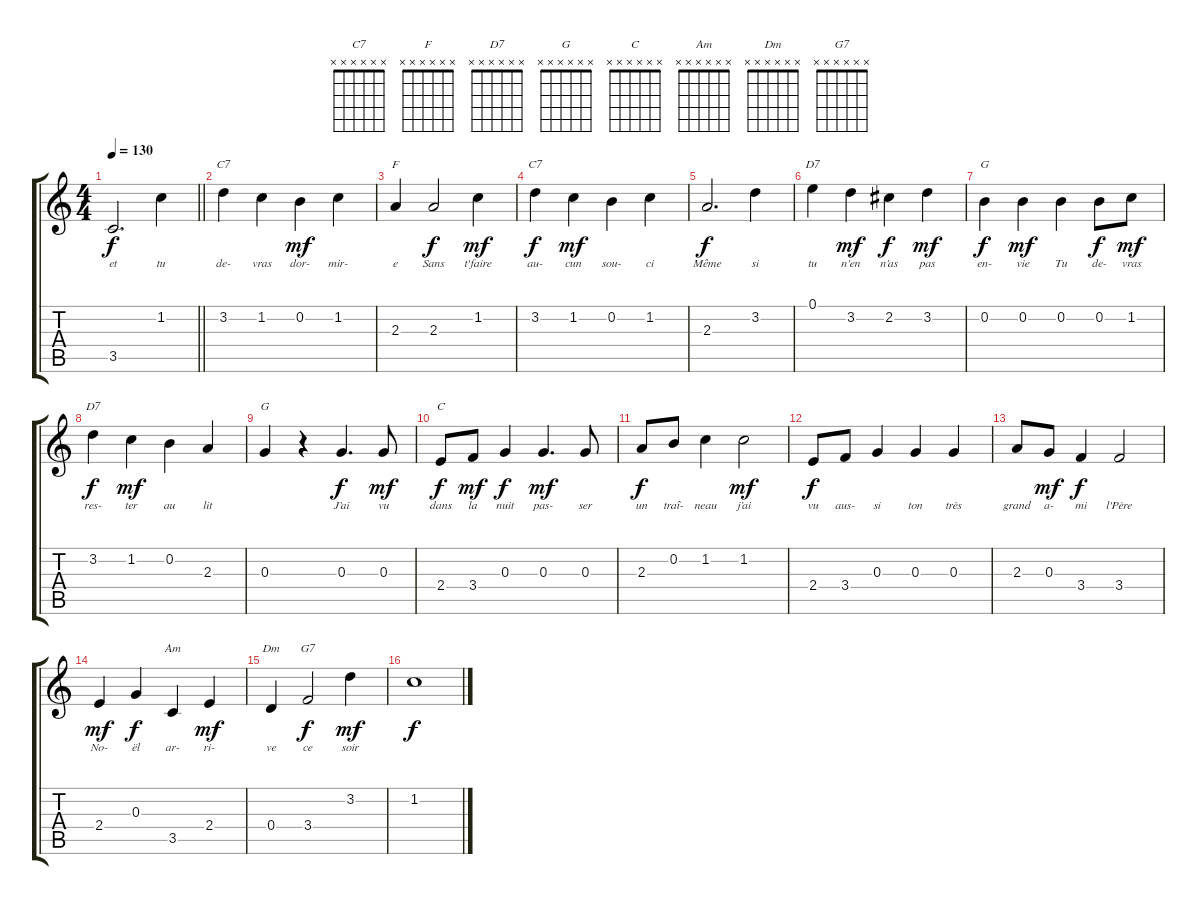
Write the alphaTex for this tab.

\track "" {instrument acousticguitarnylon}
\staff {score tabs}
\tuning (E4 B3 G3 D3 A2 E2) {hide}
\chord ("C7" 0 1 3 2 3 x)
\chord ("F" x x x x x x)
\chord ("C7" x x x x x x)
\chord ("D7" 2 1 2 0 x x)
\chord ("G" 3 0 0 0 2 3)
\chord ("D7" x x x x x x)
\chord ("G" x x x x x x)
\chord ("C" x x x x x x)
\chord ("Am" x x x x x x)
\chord ("Dm" x x x x x x)
\chord ("G7" x x x x x x)
\ts (4 4)
\tempo 130
\clef g2
\barLineRight lightlight
\ks c
3.5{t}.2{d lyrics (0 "et") lyrics (1 "") lyrics (2 "") lyrics (3 "") lyrics (4 "") dy f} 1.2.4{lyrics (0 "tu") lyrics (1 "") lyrics (2 "") lyrics (3 "") lyrics (4 "")} |
3.2.4{ch "C7" lyrics (0 "de-") lyrics (1 "") lyrics (2 "") lyrics (3 "") lyrics (4 "")} 1.2.4{lyrics (0 "vras") lyrics (1 "") lyrics (2 "") lyrics (3 "") lyrics (4 "")} 0.2.4{lyrics (0 "dor-") lyrics (1 "") lyrics (2 "") lyrics (3 "") lyrics (4 "") dy mf} 1.2.4{lyrics (0 "mir-") lyrics (1 "") lyrics (2 "") lyrics (3 "") lyrics (4 "")} |
2.3.4{ch "F" lyrics (0 "e") lyrics (1 "") lyrics (2 "") lyrics (3 "") lyrics (4 "")} 2.3.2{lyrics (0 "Sans") lyrics (1 "") lyrics (2 "") lyrics (3 "") lyrics (4 "") dy f} 1.2.4{lyrics (0 "t'faire") lyrics (1 "") lyrics (2 "") lyrics (3 "") lyrics (4 "") dy mf} |
3.2.4{ch "C7" lyrics (0 "au-") lyrics (1 "") lyrics (2 "") lyrics (3 "") lyrics (4 "") dy f} 1.2.4{lyrics (0 "cun") lyrics (1 "") lyrics (2 "") lyrics (3 "") lyrics (4 "") dy mf} 0.2.4{lyrics (0 "sou-") lyrics (1 "") lyrics (2 "") lyrics (3 "") lyrics (4 "")} 1.2.4{lyrics (0 "ci") lyrics (1 "") lyrics (2 "") lyrics (3 "") lyrics (4 "")} |
2.3.2{d lyrics (0 "Même") lyrics (1 "") lyrics (2 "") lyrics (3 "") lyrics (4 "") dy f} 3.2.4{lyrics (0 "si") lyrics (1 "") lyrics (2 "") lyrics (3 "") lyrics (4 "")} |
0.1.4{ch "D7" lyrics (0 "tu") lyrics (1 "") lyrics (2 "") lyrics (3 "") lyrics (4 "")} 3.2.4{lyrics (0 "n'en") lyrics (1 "") lyrics (2 "") lyrics (3 "") lyrics (4 "") dy mf} 2.2.4{lyrics (0 "n’as") lyrics (1 "") lyrics (2 "") lyrics (3 "") lyrics (4 "") dy f} 3.2.4{lyrics (0 "pas") lyrics (1 "") lyrics (2 "") lyrics (3 "") lyrics (4 "") dy mf} |
0.2.4{ch "G" lyrics (0 "en-") lyrics (1 "") lyrics (2 "") lyrics (3 "") lyrics (4 "") dy f} 0.2.4{lyrics (0 "vie") lyrics (1 "") lyrics (2 "") lyrics (3 "") lyrics (4 "") dy mf} 0.2.4{lyrics (0 "Tu") lyrics (1 "") lyrics (2 "") lyrics (3 "") lyrics (4 "")} 0.2.8{lyrics (0 "de-") lyrics (1 "") lyrics (2 "") lyrics (3 "") lyrics (4 "") dy f} 1.2.8{lyrics (0 "vras") lyrics (1 "") lyrics (2 "") lyrics (3 "") lyrics (4 "") dy mf} |
3.2.4{ch "D7" lyrics (0 "res-") lyrics (1 "") lyrics (2 "") lyrics (3 "") lyrics (4 "") dy f} 1.2.4{lyrics (0 "ter") lyrics (1 "") lyrics (2 "") lyrics (3 "") lyrics (4 "") dy mf} 0.2.4{lyrics (0 "au") lyrics (1 "") lyrics (2 "") lyrics (3 "") lyrics (4 "")} 2.3.4{lyrics (0 "lit") lyrics (1 "") lyrics (2 "") lyrics (3 "") lyrics (4 "")} |
0.3.4{ch "G" lyrics (0 "") lyrics (1 "") lyrics (2 "") lyrics (3 "") lyrics (4 "")} r.4 0.3.4{d lyrics (0 "J’ai") lyrics (1 "") lyrics (2 "") lyrics (3 "") lyrics (4 "") dy f} 0.3.8{lyrics (0 "vu") lyrics (1 "") lyrics (2 "") lyrics (3 "") lyrics (4 "") dy mf} |
2.4.8{ch "C" lyrics (0 "dans") lyrics (1 "") lyrics (2 "") lyrics (3 "") lyrics (4 "") dy f} 3.4.8{lyrics (0 "la") lyrics (1 "") lyrics (2 "") lyrics (3 "") lyrics (4 "") dy mf} 0.3.4{lyrics (0 "nuit") lyrics (1 "") lyrics (2 "") lyrics (3 "") lyrics (4 "") dy f} 0.3.4{d lyrics (0 "pas-") lyrics (1 "") lyrics (2 "") lyrics (3 "") lyrics (4 "") dy mf} 0.3.8{lyrics (0 "ser") lyrics (1 "") lyrics (2 "") lyrics (3 "") lyrics (4 "")} |
2.3.8{lyrics (0 "un") lyrics (1 "") lyrics (2 "") lyrics (3 "") lyrics (4 "") dy f} 0.2.8{lyrics (0 "traî-") lyrics (1 "") lyrics (2 "") lyrics (3 "") lyrics (4 "")} 1.2.4{lyrics (0 "neau") lyrics (1 "") lyrics (2 "") lyrics (3 "") lyrics (4 "")} 1.2.2{lyrics (0 "j’ai") lyrics (1 "") lyrics (2 "") lyrics (3 "") lyrics (4 "") dy mf} |
2.4.8{lyrics (0 "vu") lyrics (1 "") lyrics (2 "") lyrics (3 "") lyrics (4 "") dy f} 3.4.8{lyrics (0 "aus-") lyrics (1 "") lyrics (2 "") lyrics (3 "") lyrics (4 "")} 0.3.4{lyrics (0 "si") lyrics (1 "") lyrics (2 "") lyrics (3 "") lyrics (4 "")} 0.3.4{lyrics (0 "ton") lyrics (1 "") lyrics (2 "") lyrics (3 "") lyrics (4 "")} 0.3.4{lyrics (0 "très") lyrics (1 "") lyrics (2 "") lyrics (3 "") lyrics (4 "")} |
2.3.8{lyrics (0 "grand") lyrics (1 "") lyrics (2 "") lyrics (3 "") lyrics (4 "")} 0.3.8{lyrics (0 "a-") lyrics (1 "") lyrics (2 "") lyrics (3 "") lyrics (4 "") dy mf} 3.4.4{lyrics (0 "mi") lyrics (1 "") lyrics (2 "") lyrics (3 "") lyrics (4 "") dy f} 3.4.2{lyrics (0 "l'Père") lyrics (1 "") lyrics (2 "") lyrics (3 "") lyrics (4 "")} |
2.4.4{lyrics (0 "No-") lyrics (1 "") lyrics (2 "") lyrics (3 "") lyrics (4 "") dy mf} 0.3.4{lyrics (0 "ël") lyrics (1 "") lyrics (2 "") lyrics (3 "") lyrics (4 "") dy f} 3.5.4{ch "Am" lyrics (0 "ar-") lyrics (1 "") lyrics (2 "") lyrics (3 "") lyrics (4 "")} 2.4.4{lyrics (0 "ri-") lyrics (1 "") lyrics (2 "") lyrics (3 "") lyrics (4 "") dy mf} |
0.4.4{ch "Dm" lyrics (0 "ve") lyrics (1 "") lyrics (2 "") lyrics (3 "") lyrics (4 "")} 3.4.2{ch "G7" lyrics (0 "ce") lyrics (1 "") lyrics (2 "") lyrics (3 "") lyrics (4 "") dy f} 3.2.4{lyrics (0 "soir") lyrics (1 "") lyrics (2 "") lyrics (3 "") lyrics (4 "") dy mf} |
1.2.1{dy f}
